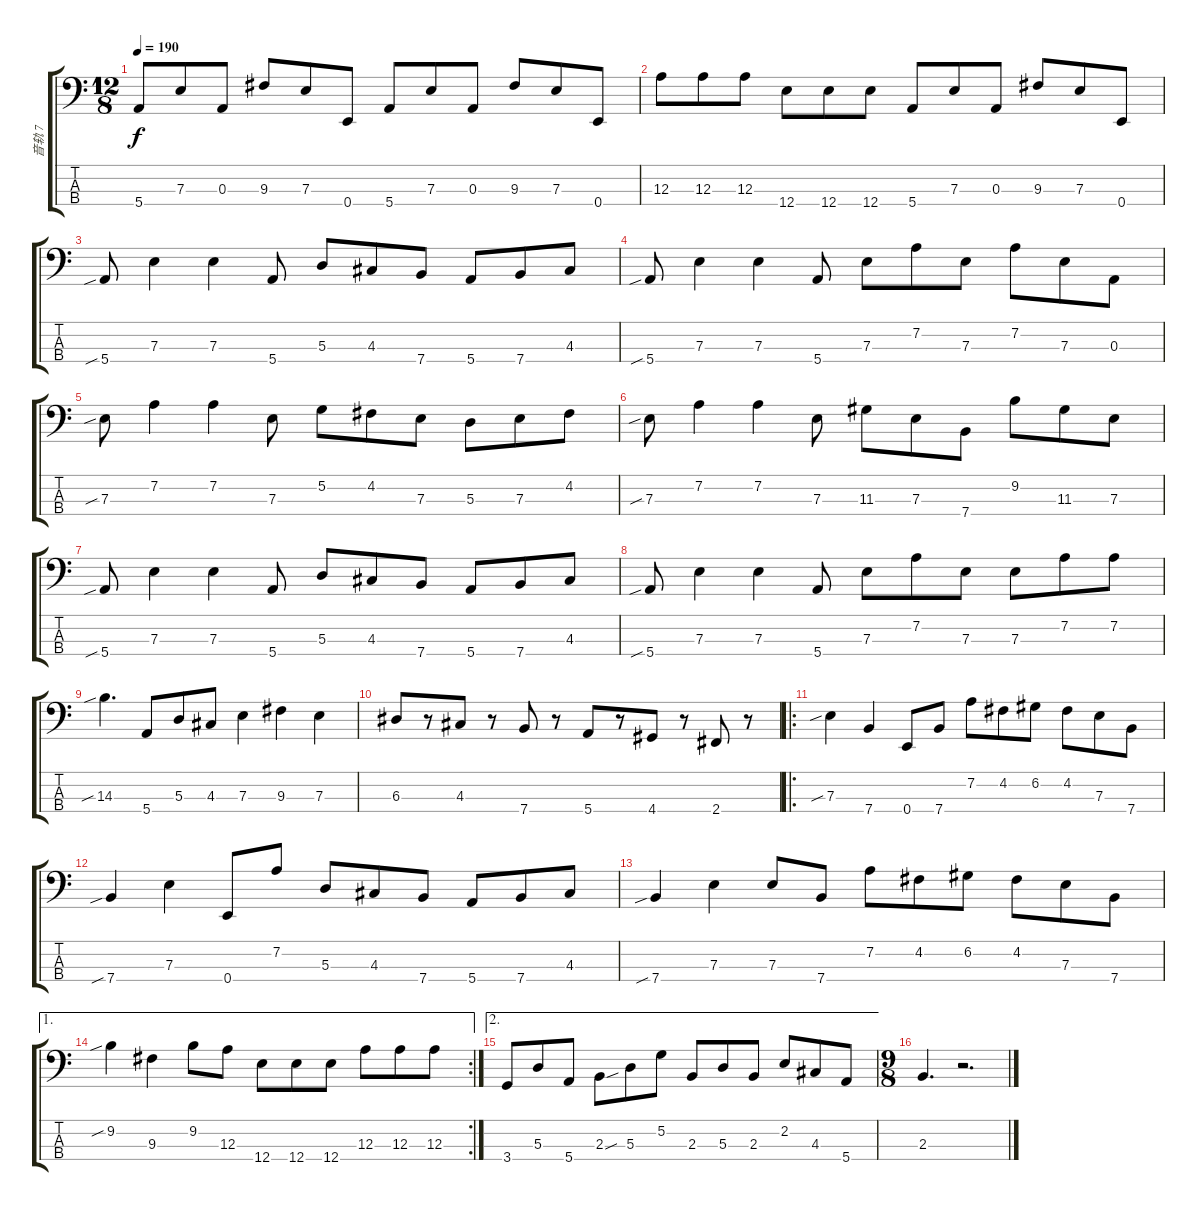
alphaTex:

\track ("音轨 7" "音轨 7") {instrument electricbassfinger}
\staff {score tabs}
\tuning (G2 D2 A1 E1) {hide}
\ts (12 8)
\tempo 190
\clef f4
\ks c
5.4.8{dy f} 7.3.8 0.3.8 9.3.8 7.3.8 0.4.8 5.4.8 7.3.8 0.3.8 9.3.8 7.3.8 0.4.8 |
12.3.8 12.3.8 12.3.8 12.4.8 12.4.8 12.4.8 5.4.8 7.3.8 0.3.8 9.3.8 7.3.8 0.4.8 |
5.4{sib}.8 7.3.4 7.3.4 5.4.8 5.3.8 4.3.8 7.4.8 5.4.8 7.4.8 4.3.8 |
5.4{sib}.8 7.3.4 7.3.4 5.4.8 7.3.8 7.2.8 7.3.8 7.2.8 7.3.8 0.3.8 |
7.3{sib}.8 7.2.4 7.2.4 7.3.8 5.2.8 4.2.8 7.3.8 5.3.8 7.3.8 4.2.8 |
7.3{sib}.8 7.2.4 7.2.4 7.3.8 11.3.8 7.3.8 7.4.8 9.2.8 11.3.8 7.3.8 |
5.4{sib}.8 7.3.4 7.3.4 5.4.8 5.3.8 4.3.8 7.4.8 5.4.8 7.4.8 4.3.8 |
5.4{sib}.8 7.3.4 7.3.4 5.4.8 7.3.8 7.2.8 7.3.8 7.3.8 7.2.8 7.2.8 |
14.3{sib}.4{d} 5.4.8 5.3.8 4.3.8 7.3.4 9.3.4 7.3.4 |
6.3.8 r.8 4.3.8 r.8 7.4.8 r.8 5.4.8 r.8 4.4.8 r.8 2.4.8 r.8 |
\ro
7.3{sib}.4 7.4.4 0.4.8 7.4.8 7.2.8 4.2.8 6.2.8 4.2.8 7.3.8 7.4.8 |
7.4{sib}.4 7.3.4 0.4.8 7.2.8 5.3.8 4.3.8 7.4.8 5.4.8 7.4.8 4.3.8 |
7.4{sib}.4 7.3.4 7.3.8 7.4.8 7.2.8 4.2.8 6.2.8 4.2.8 7.3.8 7.4.8 |
\ae 1
\rc 2
9.2{sib}.4 9.3.4 9.2.8 12.3.8 12.4.8 12.4.8 12.4.8 12.3.8 12.3.8 12.3.8 |
\ae 2
3.4.8 5.3.8 5.4.8 2.3{sou}.8 5.3.8 5.2.8 2.3.8 5.3.8 2.3.8 2.2.8 4.3.8 5.4.8 |
\ts (9 8)
2.3.4{d} r.2{d}
